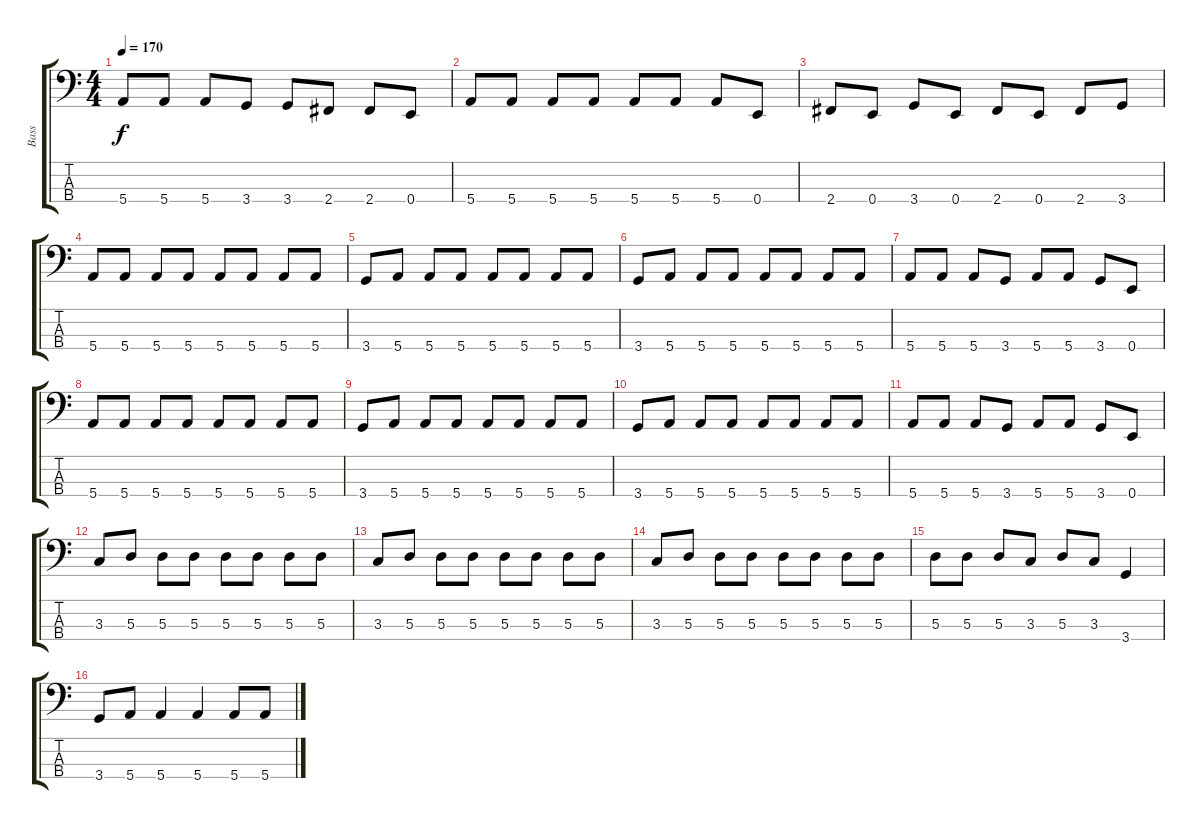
\track ("Bass" "Bass") {instrument electricbassfinger}
\staff {score tabs}
\tuning (G2 D2 A1 E1) {hide}
\ts (4 4)
\tempo 170
\clef f4
\ks c
5.4.8{dy f} 5.4.8 5.4.8 3.4.8 3.4.8 2.4.8 2.4.8 0.4.8 |
5.4.8 5.4.8 5.4.8 5.4.8 5.4.8 5.4.8 5.4.8 0.4.8 |
2.4.8 0.4.8 3.4.8 0.4.8 2.4.8 0.4.8 2.4.8 3.4.8 |
5.4.8 5.4.8 5.4.8 5.4.8 5.4.8 5.4.8 5.4.8 5.4.8 |
3.4.8 5.4.8 5.4.8 5.4.8 5.4.8 5.4.8 5.4.8 5.4.8 |
3.4.8 5.4.8 5.4.8 5.4.8 5.4.8 5.4.8 5.4.8 5.4.8 |
5.4.8 5.4.8 5.4.8 3.4.8 5.4.8 5.4.8 3.4.8 0.4.8 |
5.4.8 5.4.8 5.4.8 5.4.8 5.4.8 5.4.8 5.4.8 5.4.8 |
3.4.8 5.4.8 5.4.8 5.4.8 5.4.8 5.4.8 5.4.8 5.4.8 |
3.4.8 5.4.8 5.4.8 5.4.8 5.4.8 5.4.8 5.4.8 5.4.8 |
5.4.8 5.4.8 5.4.8 3.4.8 5.4.8 5.4.8 3.4.8 0.4.8 |
3.3.8 5.3.8 5.3.8 5.3.8 5.3.8 5.3.8 5.3.8 5.3.8 |
3.3.8 5.3.8 5.3.8 5.3.8 5.3.8 5.3.8 5.3.8 5.3.8 |
3.3.8 5.3.8 5.3.8 5.3.8 5.3.8 5.3.8 5.3.8 5.3.8 |
5.3.8 5.3.8 5.3.8 3.3.8 5.3.8 3.3.8 3.4.4 |
3.4.8 5.4.8 5.4.4 5.4.4 5.4.8 5.4.8
